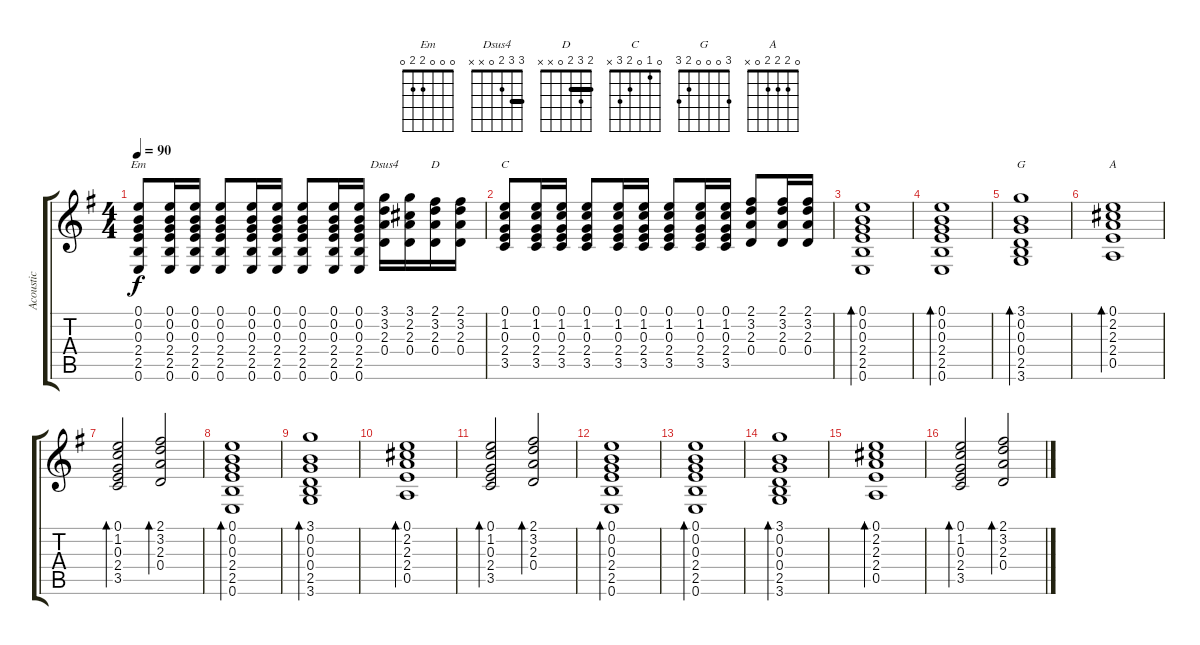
\track ("Acoustic" "Acoustic") {instrument acousticguitarsteel}
\staff {score tabs}
\tuning (E4 B3 G3 D3 A2 E2) {hide}
\chord ("Em" 0 0 0 2 2 0)
\chord ("Dsus4" 3 3 2 0 x x) {barre 3}
\chord ("D" 2 3 2 0 x x) {barre 2}
\chord ("C" 0 1 0 2 3 x)
\chord ("G" 3 0 0 0 2 3)
\chord ("A" 0 2 2 2 0 x)
\ts (4 4)
\tempo 90
\clef g2
\ks g
(0.1 0.2 0.3 2.4 2.5 0.6).8{ch "Em" dy f} (0.1 0.2 0.3 2.4 2.5 0.6).16 (0.1 0.2 0.3 2.4 2.5 0.6).16 (0.1 0.2 0.3 2.4 2.5 0.6).8 (0.1 0.2 0.3 2.4 2.5 0.6).16 (0.1 0.2 0.3 2.4 2.5 0.6).16 (0.1 0.2 0.3 2.4 2.5 0.6).8 (0.1 0.2 0.3 2.4 2.5 0.6).16 (0.1 0.2 0.3 2.4 2.5 0.6).16 (3.1 3.2 2.3 0.4).16{ch "Dsus4"} (3.1 2.2 2.3 0.4).16 (2.1 3.2 2.3 0.4).16{ch "D"} (2.1 3.2 2.3 0.4).16 |
(0.1 1.2 0.3 2.4 3.5).8{ch "C"} (0.1 1.2 0.3 2.4 3.5).16 (0.1 1.2 0.3 2.4 3.5).16 (0.1 1.2 0.3 2.4 3.5).8 (0.1 1.2 0.3 2.4 3.5).16 (0.1 1.2 0.3 2.4 3.5).16 (0.1 1.2 0.3 2.4 3.5).8 (0.1 1.2 0.3 2.4 3.5).16 (0.1 1.2 0.3 2.4 3.5).16 (2.1 3.2 2.3 0.4).8 (2.1 3.2 2.3 0.4).16 (2.1 3.2 2.3 0.4).16 |
(0.1 0.2 0.3 2.4 2.5 0.6).1{bd 120} |
(0.1 0.2 0.3 2.4 2.5 0.6).1{bd 120} |
(3.1 0.2 0.3 0.4 2.5 3.6).1{bd 120 ch "G"} |
(0.1 2.2 2.3 2.4 0.5).1{bd 120 ch "A"} |
(0.1 1.2 0.3 2.4 3.5).2{bd 120} (2.1 3.2 2.3 0.4).2{bd 120} |
(0.1 0.2 0.3 2.4 2.5 0.6).1{bd 120} |
(3.1 0.2 0.3 0.4 2.5 3.6).1{bd 120} |
(0.1 2.2 2.3 2.4 0.5).1{bd 120} |
(0.1 1.2 0.3 2.4 3.5).2{bd 120} (2.1 3.2 2.3 0.4).2{bd 120} |
(0.1 0.2 0.3 2.4 2.5 0.6).1{bd 120} |
(0.1 0.2 0.3 2.4 2.5 0.6).1{bd 120} |
(3.1 0.2 0.3 0.4 2.5 3.6).1{bd 120} |
(0.1 2.2 2.3 2.4 0.5).1{bd 120} |
(0.1 1.2 0.3 2.4 3.5).2{bd 120} (2.1 3.2 2.3 0.4).2{bd 120}
